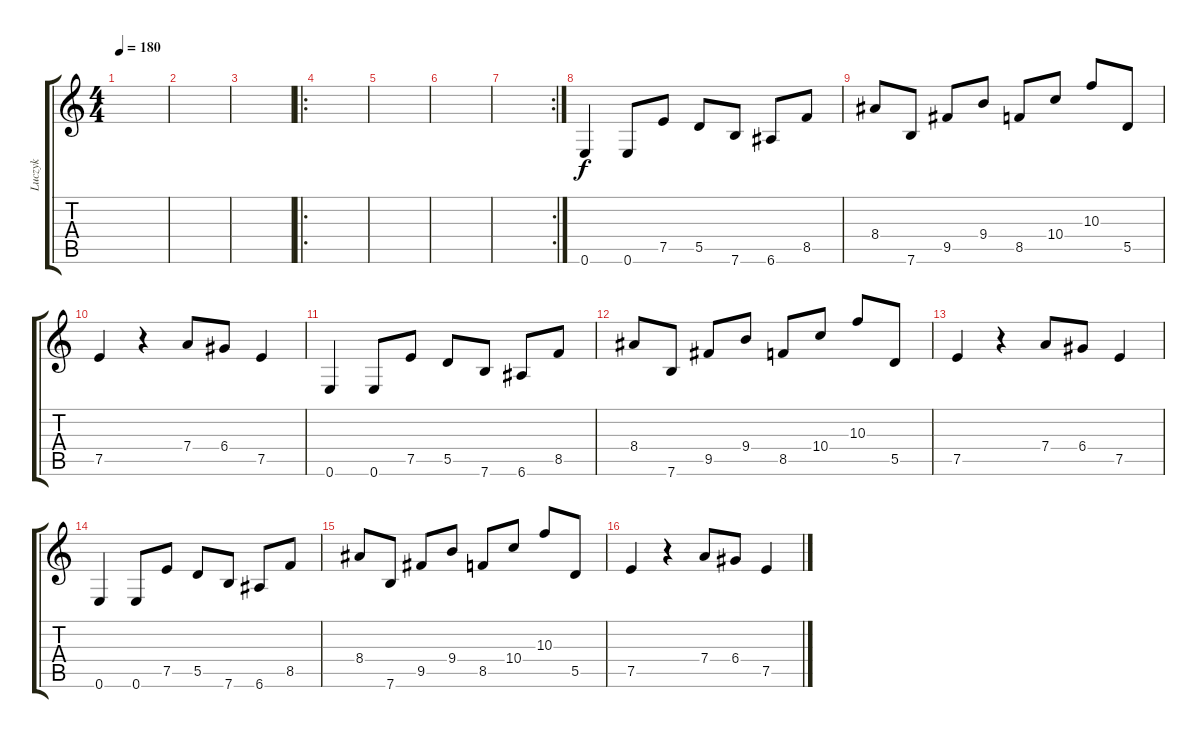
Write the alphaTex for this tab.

\track ("Luczyk" "Luczyk") {instrument overdrivenguitar}
\staff {score tabs}
\tuning (E4 B3 G3 D3 A2 E2) {hide}
\ts (4 4)
\tempo 180
\clef g2
\ks c
|
|
|
\ro
|
|
|
\rc 2
|
0.6.4 0.6.8 7.5.8 5.5.8 7.6.8 6.6.8 8.5.8 |
8.4.8 7.6.8 9.5.8 9.4.8 8.5.8 10.4.8 10.3.8 5.5.8 |
7.5.4 r.4 7.4.8 6.4.8 7.5.4 |
0.6.4 0.6.8 7.5.8 5.5.8 7.6.8 6.6.8 8.5.8 |
8.4.8 7.6.8 9.5.8 9.4.8 8.5.8 10.4.8 10.3.8 5.5.8 |
7.5.4 r.4 7.4.8 6.4.8 7.5.4 |
0.6.4 0.6.8 7.5.8 5.5.8 7.6.8 6.6.8 8.5.8 |
8.4.8 7.6.8 9.5.8 9.4.8 8.5.8 10.4.8 10.3.8 5.5.8 |
7.5.4 r.4 7.4.8 6.4.8 7.5.4
